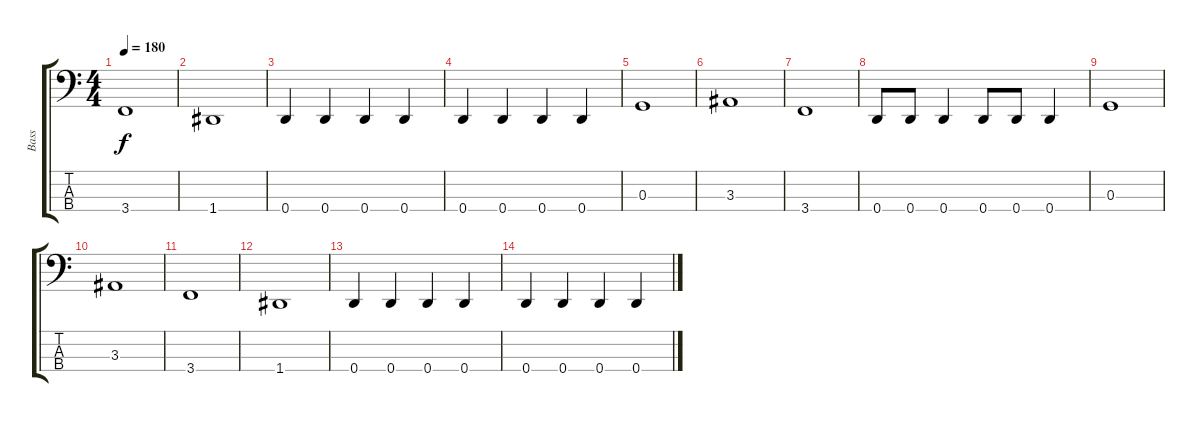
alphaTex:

\track ("Bass" "Bass") {instrument electricbasspick}
\staff {score tabs}
\tuning (F2 C2 G1 D1) {hide}
\ts (4 4)
\tempo 180
\clef f4
\ks c
3.4.1{dy f} |
1.4.1 |
0.4.4 0.4.4 0.4.4 0.4.4 |
0.4.4 0.4.4 0.4.4 0.4.4 |
0.3.1 |
3.3.1 |
3.4.1 |
0.4.8 0.4.8 0.4.4 0.4.8 0.4.8 0.4.4 |
0.3.1 |
3.3.1 |
3.4.1 |
1.4.1 |
0.4.4 0.4.4 0.4.4 0.4.4 |
0.4.4 0.4.4 0.4.4 0.4.4
